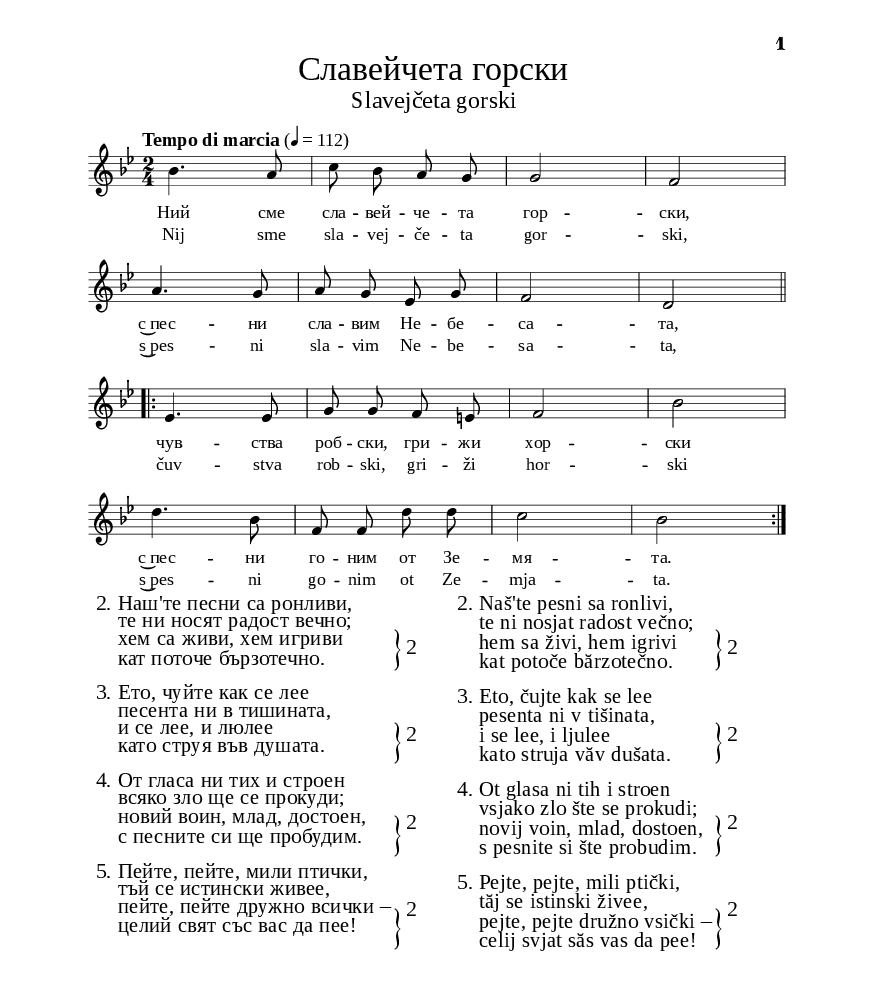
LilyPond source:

\version "2.24.3"

% include paper part and global functions
\include "include/globals.ily"
"rightBraces049" = \markup {
  \column {
    % repeat braces
    \translate #'(0 . -5.5 )
    \right-brace #20

    \translate #'(0 . -10.0 )
    \right-brace #20

    \translate #'(0 . -10.0 )
    \right-brace #20

    \translate #'(0 . -10.0 )
    \right-brace #20
  }
  \column {
    % repeat numbers
    \translate #'(0 . -6.1 )
    2

    \translate #'(0 . -12.0 )
    2

    \translate #'(0 . -12.0 )
    2

    \translate #'(0 . -12.0 )
    2
  }
}

\bookpart {
  \label #'ref049
  \tocItem \markup "Славейчета горски – Slavejčeta gorski"
  \include "include/bookpart-paper.ily"
  \score {
    \include "include/score-layout.ily"

    \new Voice \absolute  {
      \clef treble
      \key bes \major
      \time 2/4
      \tempoFunc "Tempo di marcia" 4 "112"
      \autoBeamOff

      bes'4. a'8 | c''8 bes' a' g' |  g'2 |  f'2 \break | 
       a'4. g'8  | a'8 g' es' g' |  f'2 |   d'2 | \break
      \bar ".|:-||" 
        es'4. es'8 | g'8 g' f' e' | f'2 | bes'2 | \break
        
        d''4. bes'8 | f'8 f' d'' d'' | c''2  bes'2 | \break
      \bar ":|."
    }

    \addlyrics {
      Ний сме сла -- вей -- че -- та гор -- ски, с~пес -- ни
      сла -- вим Не -- бе -- са -- та, чув -- ства роб -- ски, гри -- жи
      хор -- ски с~пес -- ни го -- ним от Зе -- мя -- та.
    }

     \addlyrics {
      Nij sme sla -- vej -- če -- ta gor -- ski, s~pes -- ni
      sla -- vim Ne -- be -- sa -- ta, čuv -- stva rob -- ski, gri -- ži
      hor -- ski s~pes -- ni go -- nim ot Ze -- mja -- ta.
    }


    \header {
      title = \titleFunc "Славейчета горски " "Slavejčeta gorski "
    }

    \midi{}

  } % score

  \markup \fontsize #bgCoupletFontSize {
    \hspace #1
    \override #`(baseline-skip . ,bgCoupletBaselineSkip)
    \column {

      \line { 2.  Наш'те песни са ронливи,}

      \line {   "   " те ни носят радост вечно; }

      \line {   "   "  хем са живи, хем игриви}

      \line {   "   " кат поточе бързотечно.}
      \line {   "   " }

      \line {   3. Ето, чуйте как се лее}

      \line {   "   " песента ни в тишината,}

      \line {   "   " и се лее, и люлее}

      \line {   "   " като струя във душата.}
      \line {   "   " }

      \line {   4. От гласа ни тих и строен}

      \line {   "   " всяко зло ще се прокуди;}

      \line {   "   "новий воин, млад, достоен, }

      \line {   "   " с песните си ще пробудим.}
      \line {   "   " }

      \line {   5. Пейте, пейте, мили птички,}

      \line {   "   "тъй се истински живее,}

      \line {   "   "пейте, пейте дружно всички – }

      \line {   "   " целий свят със вас да пее! }
    } \"rightBraces049"

    \hspace #5
    \override #`(baseline-skip . ,bgCoupletBaselineSkip)
     \column {

      \line { 2.  Naš'te pesni sa ronlivi,}

      \line {   "   " te ni nosjat radost večno; }

      \line {   "   "  hem sa živi, hem igrivi}

      \line {   "   " kat potoče bărzotečno.}
      \line {   "   " }

      \line {   3. Eto, čujte kak se lee}

      \line {   "   " pesenta ni v tišinata,}

      \line {   "   " i se lee, i ljulee}

      \line {   "   " kato struja văv dušata.}
      \line {   "   " }

      \line {   4. Ot glasa ni tih i stroen}

      \line {   "   " vsjako zlo šte se prokudi;}

      \line {   "   "novij voin, mlad, dostoen, }

      \line {   "   " s pesnite si šte probudim.}
      \line {   "   " }

      \line {   5. Pejte, pejte, mili ptički,}

      \line {   "   "tăj se istinski živee,}

      \line {   "   "pejte, pejte družno vsički – }

      \line {   "   " celij svjat săs vas da pee! }
    } %column
    \"rightBraces049"
  } % markup

  \pageBreak

  % include foreign translation(s) of the song
  \version "2.24.3"

\markup \fill-line { \fontsize #deTitleFontSize "Die Nachtigallen des Waldes" }
\markup \null
\markup \null
\markup \fontsize #deCoupletFontSize {
  \hspace #10
  \override #`(baseline-skip . ,deCoupletBaselineSkip)

  \column {


    \line { 1. Wir sind die Nachtigallen des Waldes,}

    \line { "   "mit Liedern lobpreisen wir die Himmel, }

    \line { "   "knechtende Gefühle und menschliche Sorgen}

    \line { "   "vertreiben wir mit Liedern von der Erde.}

    \line { " " }
    \line { 2. Unsere Lieder sind schwungvoll, }

    \line { "   "sie bringen uns Freude ewiglich;}

    \line { "   "einmal sind sie lebendig und einmal spielerisch}

    \line { "   "wie ein Bächlein in seinem schnellen Lauf.}

    \line { " " }
    \line { 3. Nun, hört, wie unser Lied }

    \line { "   "in der Stille fließt; }

    \line { "   "es fließt und es wogt wie}

    \line { "   "ein Strom in der Seele.}

    \line { " " }
    \line { 4. Durch unsere leise und richtige Stimme}

    \line { "   "wird alles Böse gebannt; }

    \line { "   "einen neuen Soldaten, jung und ehrenhaft, }

    \line { "   "werden wir durch unsere Lieder erwecken.}

    \line { " " }

    \line { 5. Singt, singt ihr lieben Vögel, }

    \line { "   "nur so lebt man wahrhaftig; }

    \line { "   "singt, singt alle zusammen: }

    \line { "   "Die ganze Welt soll singen mit euch!}


  }

}


} % bookpart
